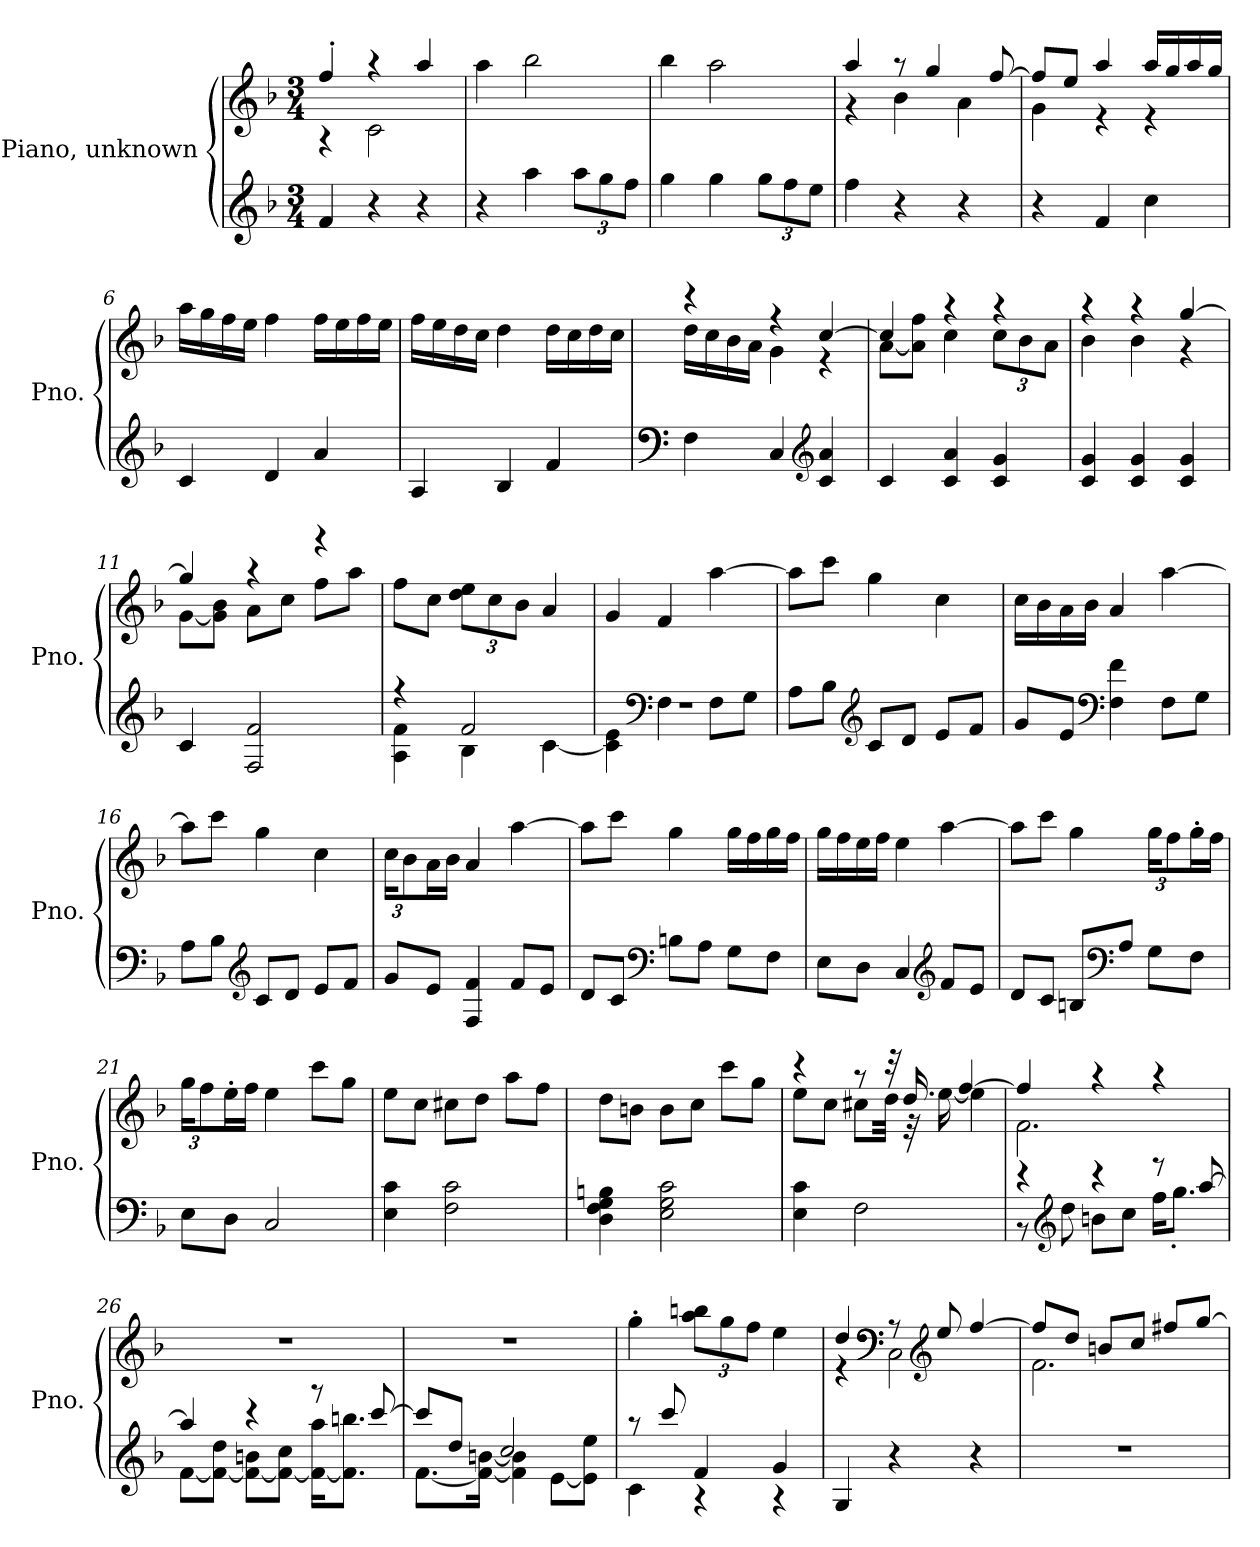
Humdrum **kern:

**kern	**kern
*part1	*part1
*staff2	*staff1
*I"Piano, unknown	*
*I'Pno.	*
*clefG2	*clefG2
*k[b-]	*k[b-]
*M3/4	*M3/4
*MM191	*MM191
=1	=1
*	*^
4f/	4ff'/	4r
4r	4r	2c\
4r	4aa/	.
*	*v	*v
=2	=2
4r	4aa\
4aa\	2bb-\
*Xbrackettup	*
12aa\L	.
12gg\	.
12ff\J	.
=3	=3
4gg\	4bb-\
4gg\	2aa\
12gg\L	.
12ff\	.
12ee\J	.
=4	=4
*	*^
4ff\	4aa/	4r
4r	8r	4b-\
.	4gg/	.
4r	.	4a\
.	[8ff/	.
=5	=5	=5
4r	8ff/L]	4g\
.	8ee/J	.
4f/	4aa/	4r
4cc\	16aa/LL	4r
.	16gg/	.
.	16aa/	.
.	16gg/JJ	.
*	*v	*v
=6	=6
4c/	16aa\LL
.	16gg\
.	16ff\
.	16ee\JJ
4d/	4ff\
4a/	16ff\LL
.	16ee\
.	16ff\
.	16ee\JJ
!!LO:LB:g=z
=7	=7
4A/	16ff\LL
.	16ee\
.	16dd\
.	16cc\JJ
4B-/	4dd\
4f/	16dd\LL
.	16cc\
.	16dd\
.	16cc\JJ
=8	=8
*clefF4	*
*	*^
4F\	4r	16dd\LL
.	.	16cc\
.	.	16b-\
.	.	16a\JJ
4C/	4r	4g\
*clefG2	*	*
4c/ 4a/	[4cc/	4r
=9	=9	=9
4c/	4cc/]	[8a\L
.	.	8a\] 8ff\J
4c/ 4a/	4r	4cc\
*	*	*Xbrackettup
4c/ 4g/	4r	12cc\L
.	.	12b-\
.	.	12a\J
=10	=10	=10
4c/ 4g/	4r	4b-\
4c/ 4g/	4r	4b-\
4c/ 4g/	[4gg/	4r
=11	=11	=11
4c/	4gg/]	[8g\L
.	.	8g\] 8b-\J
2F/ 2f/	4r	8a\L
.	.	8cc\J
.	4r	8ff\L
.	.	8aa\J
*	*v	*v
!!LO:LB:g=z
=12	=12
*^	*
4r	4A\ 4f\	8ff\L
.	.	8cc\J
2f/	4B-\	12dd\ 12ee\L
.	.	12cc\
.	.	12b-\J
.	[4c\	4a/
=13	=13	=13
2.r	4c\] 4e\	4g/
*clefF4	*	*
.	4F\	4f/
.	8F\L	[4aa\
.	8G\J	.
*v	*v	*
=14	=14
8A\L	8aa\L]
8B-\J	8ccc\J
*clefG2	*
8c/L	4gg\
8d/J	.
8e/L	4cc\
8f/J	.
=15	=15
8g/L	16cc\LL
.	16b-\
8e/J	16a\
.	16b-\JJ
*clefF4	*
4F\ 4f\	4a/
8F\L	[4aa\
8G\J	.
=16	=16
8A\L	8aa\L]
8B-\J	8ccc\J
*clefG2	*
8c/L	4gg\
8d/J	.
8e/L	4cc\
8f/J	.
!!LO:LB:g=z
=17	=17
8g/L	24cc\KL
.	12b-\
8e/J	16a\L
.	16b-\JJ
4F/ 4f/	4a/
8f/L	[4aa\
8e/J	.
=18	=18
8d/L	8aa\L]
8c/J	8ccc\J
*clefF4	*
8Bn\L	4gg\
8A\J	.
8G\L	16gg\LL
.	16ff\
8F\J	16gg\
.	16ff\JJ
=19	=19
8E\L	16gg\LL
.	16ff\
8D\J	16ee\
.	16ff\JJ
4C/	4ee\
*clefG2	*
8f/L	[4aa\
8e/J	.
=20	=20
8d/L	8aa\L]
8c/J	8ccc\J
8Bn/L	4gg\
*clefF4	*
8A/J	.
8G\L	24gg\KL
.	12ff\
8F\J	16gg'\L
.	16ff\JJ
!!LO:LB:g=z
=21	=21
8E\L	24gg\KL
.	12ff\
8D\J	16ee'\L
.	16ff\JJ
2C/	4ee\
.	8ccc\L
.	8gg\J
=22	=22
4E\ 4c\	8ee\L
.	8cc\J
2F\ 2c\	8cc#X\L
.	8dd\J
.	8aa\L
.	8ff\J
=23	=23
4D\ 4F\ 4G\ 4Bn\	8dd\L
.	8bn\J
2E\ 2G\ 2c\	8b\L
.	8cc\J
.	8ccc\L
.	8gg\J
=24	=24
*	*^
4E\ 4c\	4r	8ee\L
.	.	8cc\J
2F\	8r	8cc#X\L
.	32r	32dd\Jkk
.	16.dd/	32r
.	.	[16ee\
.	[4ff/	4ee\]
=25	=25	=25
*^	*	*
4r	8r	4ff/]	2.f\
*clefG2	*	*	*
.	8dd\	.	.
4r	8bn\L	4r	.
.	8cc\J	.	.
8r	16ff\KL	4r	.
.	8.gg'\J	.	.
[8aa/	.	.	.
*	*	*v	*v
!!LO:LB:g=z
=26	=26	=26
4aa/]	[8f\L	2.r
.	8f\_ 8dd\J	.
4r	8f\_ 8bn\L	.
.	8f\_ 8cc\J	.
8r	16f\_ 16aa\KL	.
.	8.f\] 8.bbn\J	.
[8ccc/	.	.
=27	=27	=27
8ccc/L]	[8.f\L	2.r
8dd/J	.	.
.	16f\_ [16bn\Jk	.
2cc/	4f\] 4b\]	.
.	[8e\L	.
.	8e\] 8ee\J	.
=28	=28	=28
8r	4c\	4gg'\
8ccc/	.	.
4f/	4r	12aa\ 12bbn\L
.	.	12gg\
.	.	12ff\J
4g/	4r	4ee\
*v	*v	*
=29	=29
*	*^
4G/	4dd/	4r
*	*clefF4	*
4r	8r	2C\
*	*clefG2	*
.	8ee/	.
4r	[4ff/	.
!!LO:PB:g=z	!!
=30	=30	=30
2.r	8ff/L]	2.f\
.	8dd/J	.
.	8bn/L	.
.	8cc/J	.
.	8ff#X/L	.
.	[8gg/J	.
*	*v	*v
=	=
*-	*-
